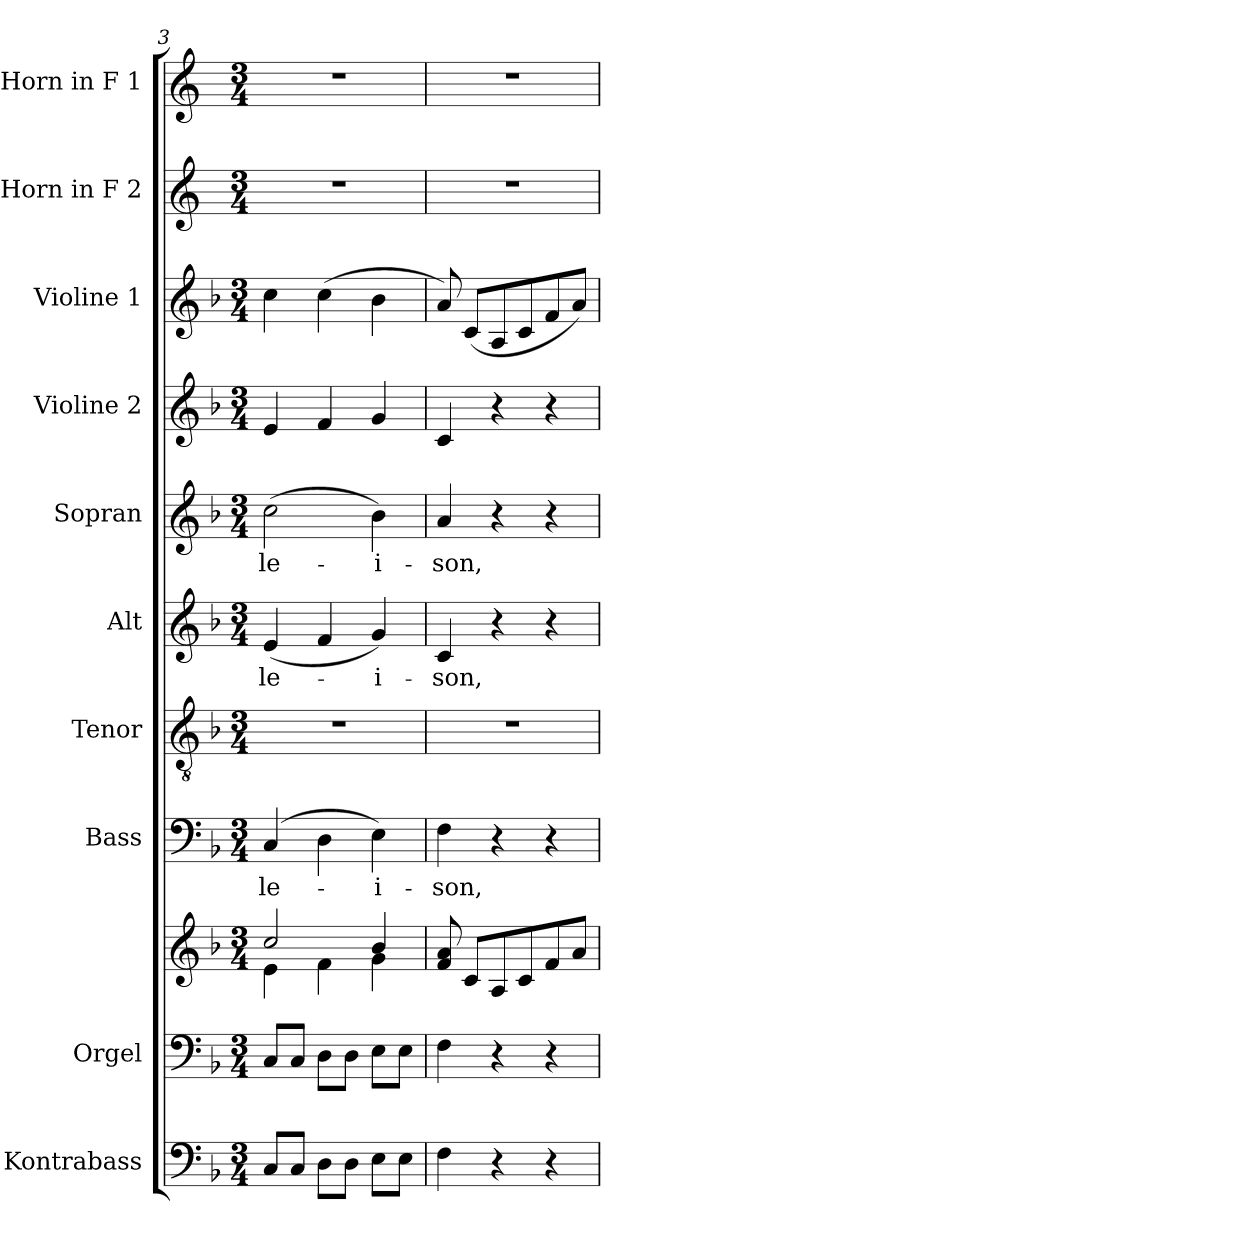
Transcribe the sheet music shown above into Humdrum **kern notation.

**kern	**kern	**kern	**kern	**text	**kern	**kern	**text	**kern	**text	**kern	**kern	**kern	**kern
*part10	*part9	*part9	*part8	*part8	*part7	*part6	*part6	*part5	*part5	*part4	*part3	*part2	*part1
*staff11	*staff10	*staff9	*staff8	*staff8	*staff7	*staff6	*staff6	*staff5	*staff5	*staff4	*staff3	*staff2	*staff1
*I"Kontrabass	*I"Orgel	*	*I"Bass	*	*I"Tenor	*I"Alt	*	*I"Sopran	*	*I"Violine 2	*I"Violine 1	*I"Horn in F 2	*I"Horn in F 1
*I'Kb.	*	*	*I'B.	*	*I'T.	*I'A.	*	*I'S.	*	*I'Vl. 2	*I'Vl. 1	*	*
*clefF4	*clefF4	*clefG2	*clefF4	*	*clefGv2	*clefG2	*	*clefG2	*	*clefG2	*clefG2	*clefG2	*clefG2
*ITrd7c12	*	*	*	*	*	*	*	*	*	*	*	*ITrd4c7	*ITrd4c7
*k[b-]	*k[b-]	*k[b-]	*k[b-]	*	*k[b-]	*k[b-]	*	*k[b-]	*	*k[b-]	*k[b-]	*k[b-]	*k[b-]
*F:	*F:	*F:	*F:	*	*F:	*F:	*	*F:	*	*F:	*F:	*F:	*F:
*M3/4	*M3/4	*M3/4	*M3/4	*	*M3/4	*M3/4	*	*M3/4	*	*M3/4	*M3/4	*M3/4	*M3/4
=3	=3	=3	=3	=3	=3	=3	=3	=3	=3	=3	=3	=3	=3
*	*	*^	*	*	*	*	*	*	*	*	*	*	*
!	!	!	!	!	!LO:LY:b	!	!	!LO:LY:b	!	!LO:LY:b	!	!	!	!
8CC/L	8C/L	2cc/	4e\	(4C/	-le-	2.r	(<4e/	-le-	(>2cc\	-le-	4e/	4cc\	2.r	2.r
8CC/J	8C/J	.	.	.	.	.	.	.	.	.	.	.	.	.
8DD\L	8D\L	.	4f\	4D\	.	.	4f/	.	.	.	4f/	(>4cc\	.	.
8DD\J	8D\J	.	.	.	.	.	.	.	.	.	.	.	.	.
!	!	!	!	!	!LO:LY:b	!	!	!LO:LY:b	!	!LO:LY:b	!	!	!	!
8EE\L	8E\L	4b-/	4g\	4E\)	-i-	.	4g/)	-i-	4b-\)	-i-	4g/	4b-\	.	.
8EE\J	8E\J	.	.	.	.	.	.	.	.	.	.	.	.	.
*	*	*v	*v	*	*	*	*	*	*	*	*	*	*	*
=4	=4	=4	=4	=4	=4	=4	=4	=4	=4	=4	=4	=4	=4
!	!	!	!	!LO:LY:b	!	!	!LO:LY:b	!	!LO:LY:b	!	!	!	!
4FF\	4F\	8f/ 8a/	4F\	-son,	2.r	4c/	-son,	4a/	-son,	4c/	8a/)	2.r	2.r
.	.	8c/L	.	.	.	.	.	.	.	.	(<8c/L	.	.
4r	4r	8A/	4r	.	.	4r	.	4r	.	4r	8A/	.	.
.	.	8c/	.	.	.	.	.	.	.	.	8c/	.	.
4r	4r	8f/	4r	.	.	4r	.	4r	.	4r	8f/	.	.
.	.	8a/J	.	.	.	.	.	.	.	.	8a/J)	.	.
=	=	=	=	=	=	=	=	=	=	=	=	=	=
*-	*-	*-	*-	*-	*-	*-	*-	*-	*-	*-	*-	*-	*-
